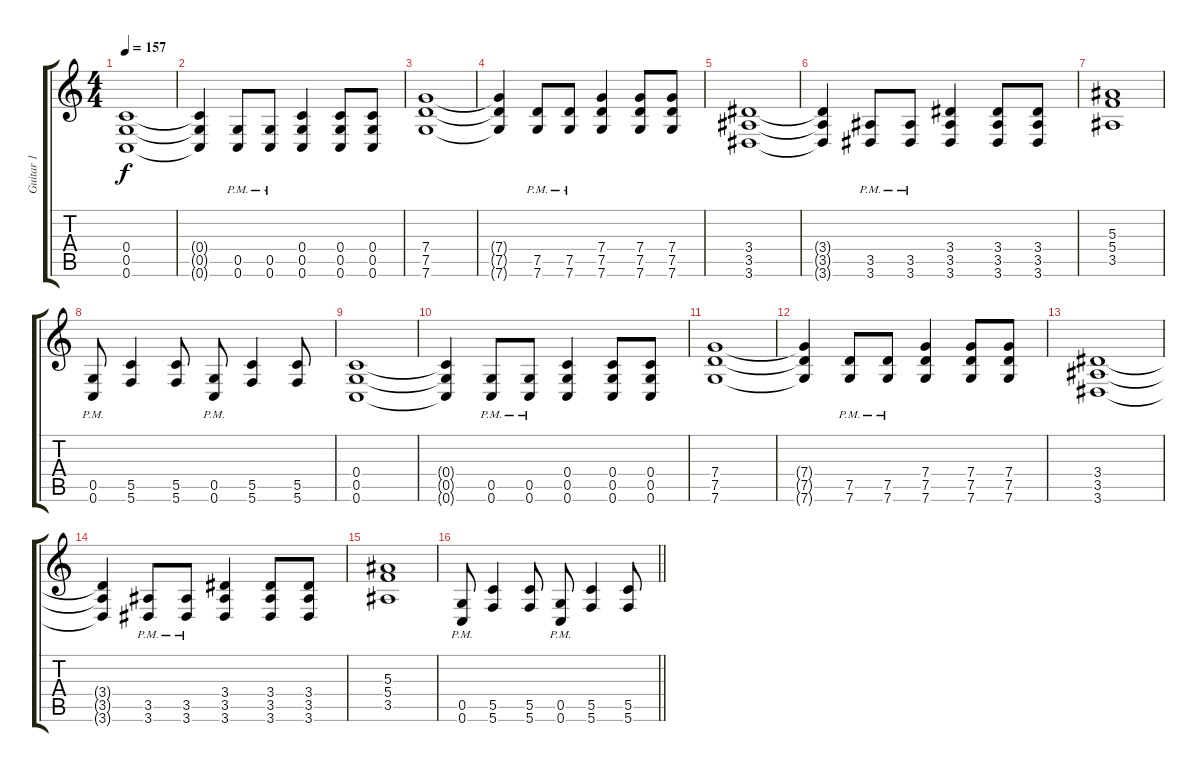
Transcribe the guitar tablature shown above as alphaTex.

\track ("Guitar 1" "Guitar 1") {instrument distortionguitar}
\staff {score tabs}
\tuning (D4 A3 F3 C3 G2 C2) {hide}
\ts (4 4)
\tempo 157
\clef g2
\ks c
(0.4 0.5 0.6).1{dy f} |
(0.4{t} 0.5{t} 0.6{t}).4 (0.5{pm} 0.6{pm}).8 (0.5{pm} 0.6{pm}).8 (0.4 0.5 0.6).4 (0.4 0.5 0.6).8 (0.4 0.5 0.6).8 |
(7.4 7.5 7.6).1 |
(7.4{t} 7.5{t} 7.6{t}).4 (7.5{pm} 7.6{pm}).8 (7.5{pm} 7.6{pm}).8 (7.4 7.5 7.6).4 (7.4 7.5 7.6).8 (7.4 7.5 7.6).8 |
(3.4 3.5 3.6).1 |
(3.4{t} 3.5{t} 3.6{t}).4 (3.5{pm} 3.6{pm}).8 (3.5{pm} 3.6{pm}).8 (3.4 3.5 3.6).4 (3.4 3.5 3.6).8 (3.4 3.5 3.6).8 |
(5.3 5.4 3.5).1 |
(0.5{pm} 0.6{pm}).8 (5.5 5.6).4 (5.5 5.6).8 (0.5{pm} 0.6{pm}).8 (5.5 5.6).4 (5.5 5.6).8 |
(0.4 0.5 0.6).1 |
(0.4{t} 0.5{t} 0.6{t}).4 (0.5{pm} 0.6{pm}).8 (0.5{pm} 0.6{pm}).8 (0.4 0.5 0.6).4 (0.4 0.5 0.6).8 (0.4 0.5 0.6).8 |
(7.4 7.5 7.6).1 |
(7.4{t} 7.5{t} 7.6{t}).4 (7.5{pm} 7.6{pm}).8 (7.5{pm} 7.6{pm}).8 (7.4 7.5 7.6).4 (7.4 7.5 7.6).8 (7.4 7.5 7.6).8 |
(3.4 3.5 3.6).1 |
(3.4{t} 3.5{t} 3.6{t}).4 (3.5{pm} 3.6{pm}).8 (3.5{pm} 3.6{pm}).8 (3.4 3.5 3.6).4 (3.4 3.5 3.6).8 (3.4 3.5 3.6).8 |
(5.3 5.4 3.5).1 |
\barLineRight lightlight
(0.5{pm} 0.6{pm}).8 (5.5 5.6).4 (5.5 5.6).8 (0.5{pm} 0.6{pm}).8 (5.5 5.6).4 (5.5 5.6).8
